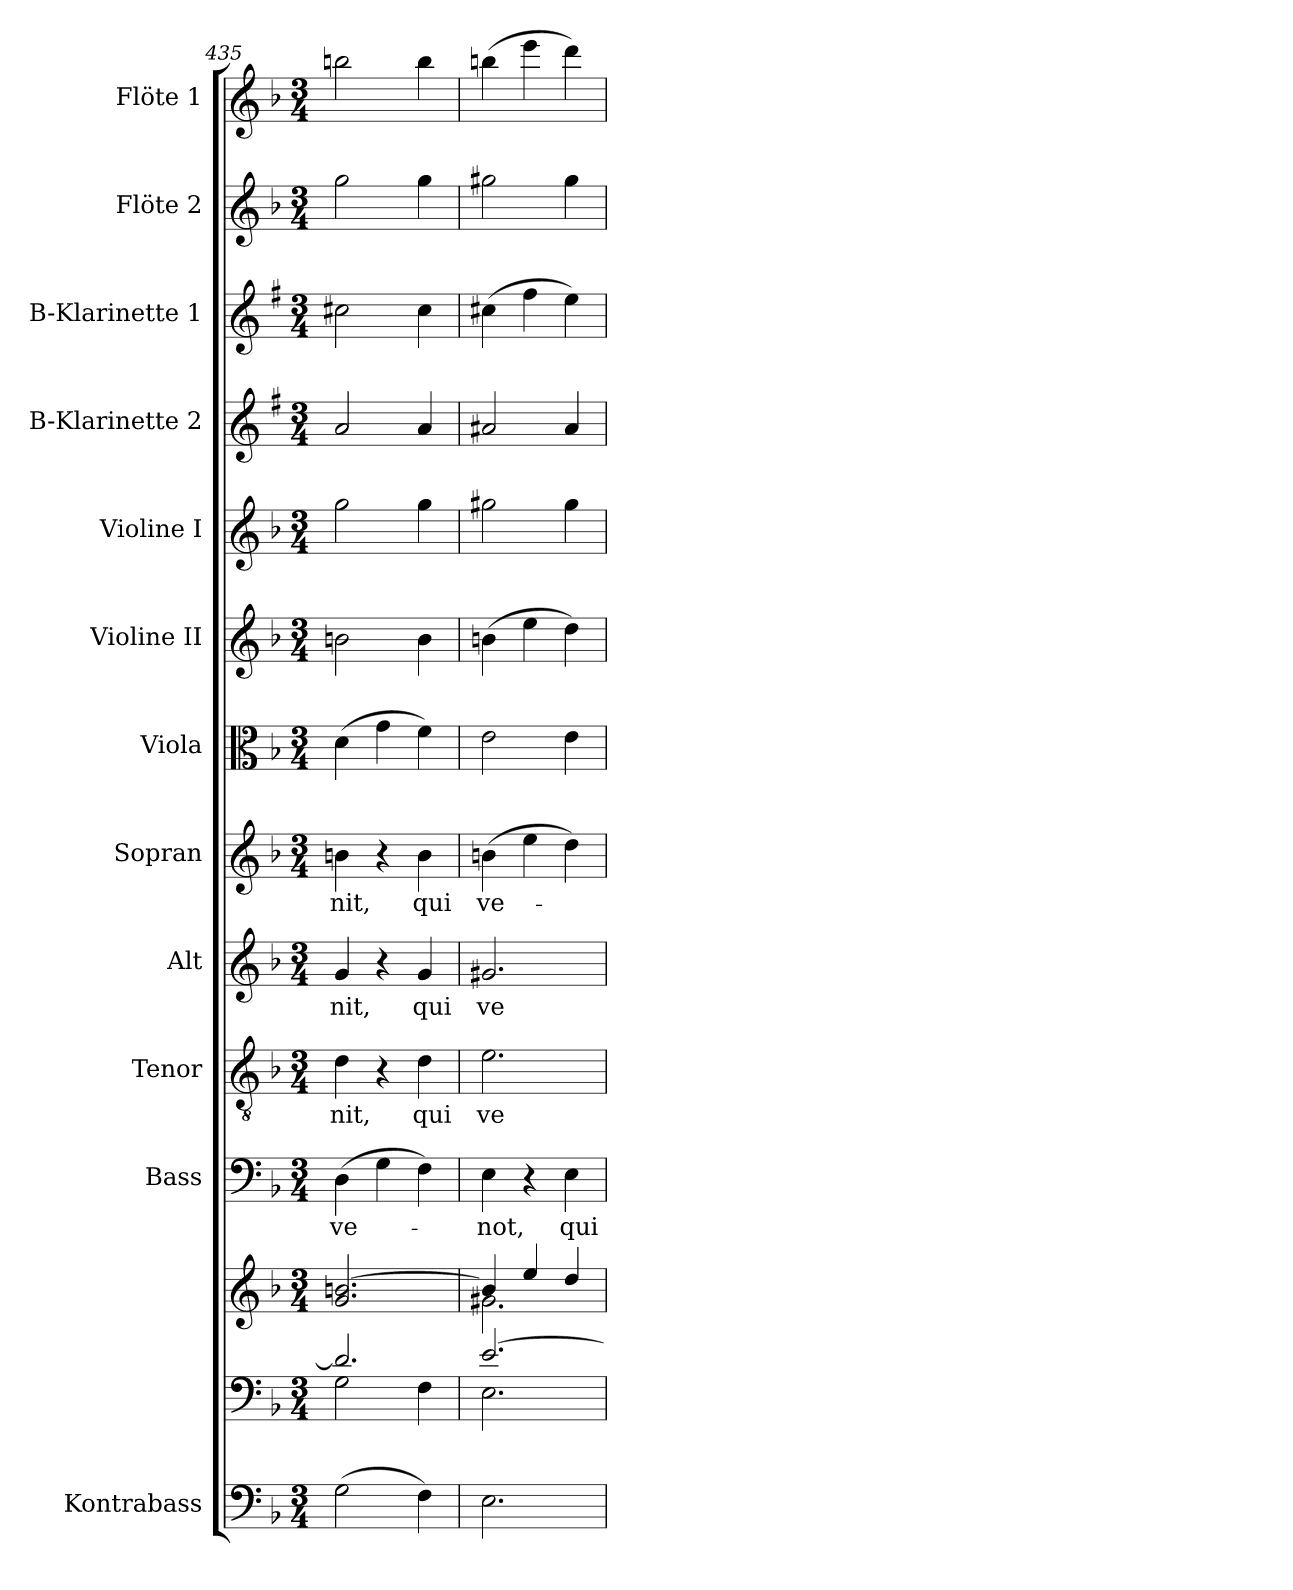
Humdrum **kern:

**kern	**kern	**kern	**kern	**text	**kern	**text	**kern	**text	**kern	**text	**kern	**kern	**kern	**kern	**kern	**kern	**kern
*part13	*part12	*part12	*part11	*part11	*part10	*part10	*part9	*part9	*part8	*part8	*part7	*part6	*part5	*part4	*part3	*part2	*part1
*staff14	*staff13	*staff12	*staff11	*staff11	*staff10	*staff10	*staff9	*staff9	*staff8	*staff8	*staff7	*staff6	*staff5	*staff4	*staff3	*staff2	*staff1
*I"Kontrabass	*	*	*I"Bass	*	*I"Tenor	*	*I"Alt	*	*I"Sopran	*	*I"Viola	*I"Violine II	*I"Violine I	*I"B-Klarinette 2	*I"B-Klarinette 1	*I"Flöte 2	*I"Flöte 1
*I'Kb.	*	*	*I'B.	*	*I'T.	*	*I'A.	*	*I'S.	*	*I'Vla.	*I'Vl. II	*I'Vl. I	*I'B Kl. 2	*I'B Kl. 1	*I'Fl. 2	*I'Fl. 1
*clefF4	*clefF4	*clefG2	*clefF4	*	*clefGv2	*	*clefG2	*	*clefG2	*	*clefC3	*clefG2	*clefG2	*clefG2	*clefG2	*clefG2	*clefG2
*ITrd7c12	*	*	*	*	*	*	*	*	*	*	*	*	*	*ITrd1c2	*ITrd1c2	*	*
*k[b-]	*k[b-]	*k[b-]	*k[b-]	*	*k[b-]	*	*k[b-]	*	*k[b-]	*	*k[b-]	*k[b-]	*k[b-]	*k[b-]	*k[b-]	*k[b-]	*k[b-]
*F:	*F:	*F:	*F:	*	*F:	*	*F:	*	*F:	*	*F:	*F:	*F:	*F:	*F:	*F:	*F:
*M3/4	*M3/4	*M3/4	*M3/4	*	*M3/4	*	*M3/4	*	*M3/4	*	*M3/4	*M3/4	*M3/4	*M3/4	*M3/4	*M3/4	*M3/4
=435	=435	=435	=435	=435	=435	=435	=435	=435	=435	=435	=435	=435	=435	=435	=435	=435	=435
*	*^	*	*	*	*	*	*	*	*	*	*	*	*	*	*	*	*
!	!	!	!	!	!LO:LY:b	!	!LO:LY:b	!	!LO:LY:b	!	!LO:LY:b	!	!	!	!	!	!	!
(>2GG\	2.d/]	2G\	2.g/ [>2.bn/	(>4D\	ve-	4d\	-nit,	4g/	-nit,	4bn\	-nit,	(>4d\	2bn\	2gg\	2g/	2bn\	2gg\	2bbn\
.	.	.	.	4G\	.	4r	.	4r	.	4r	.	4g\	.	.	.	.	.	.
!	!	!	!	!	!	!	!LO:LY:b	!	!LO:LY:b	!	!LO:LY:b	!	!	!	!	!	!	!
4FF\)	.	4F\	.	4F\)	.	4d\	qui	4g/	qui	4b\	qui	4f\)	4b\	4gg\	4g/	4b\	4gg\	4bb\
=436	=436	=436	=436	=436	=436	=436	=436	=436	=436	=436	=436	=436	=436	=436	=436	=436	=436	=436
*	*	*	*^	*	*	*	*	*	*	*	*	*	*	*	*	*	*	*
!	!	!	!	!	!	!LO:LY:b	!	!LO:LY:b	!	!LO:LY:b	!	!LO:LY:b	!	!	!	!	!	!	!
2.EE\	[>2.e/	2.E\	4b/]	2.g#X\	4E\	-not,	2.e\	ve-	2.g#X/	ve-	(>4bn\	ve-	2e\	(>4bn\	2gg#X\	2g#X/	(>4bn\	2gg#X\	(>4bbn\
.	.	.	4ee/	.	4r	.	.	.	.	.	4ee\	.	.	4ee\	.	.	4ee\	.	4eee\
!	!	!	!	!	!	!LO:LY:b	!	!	!	!	!	!	!	!	!	!	!	!	!
.	.	.	4dd/	.	4E\	qui	.	.	.	.	4dd\)	.	4e\	4dd\)	4gg#\	4g#/	4dd\)	4gg#\	4ddd\)
*	*v	*v	*	*	*	*	*	*	*	*	*	*	*	*	*	*	*	*	*
*	*	*v	*v	*	*	*	*	*	*	*	*	*	*	*	*	*	*	*
=	=	=	=	=	=	=	=	=	=	=	=	=	=	=	=	=	=
*-	*-	*-	*-	*-	*-	*-	*-	*-	*-	*-	*-	*-	*-	*-	*-	*-	*-
